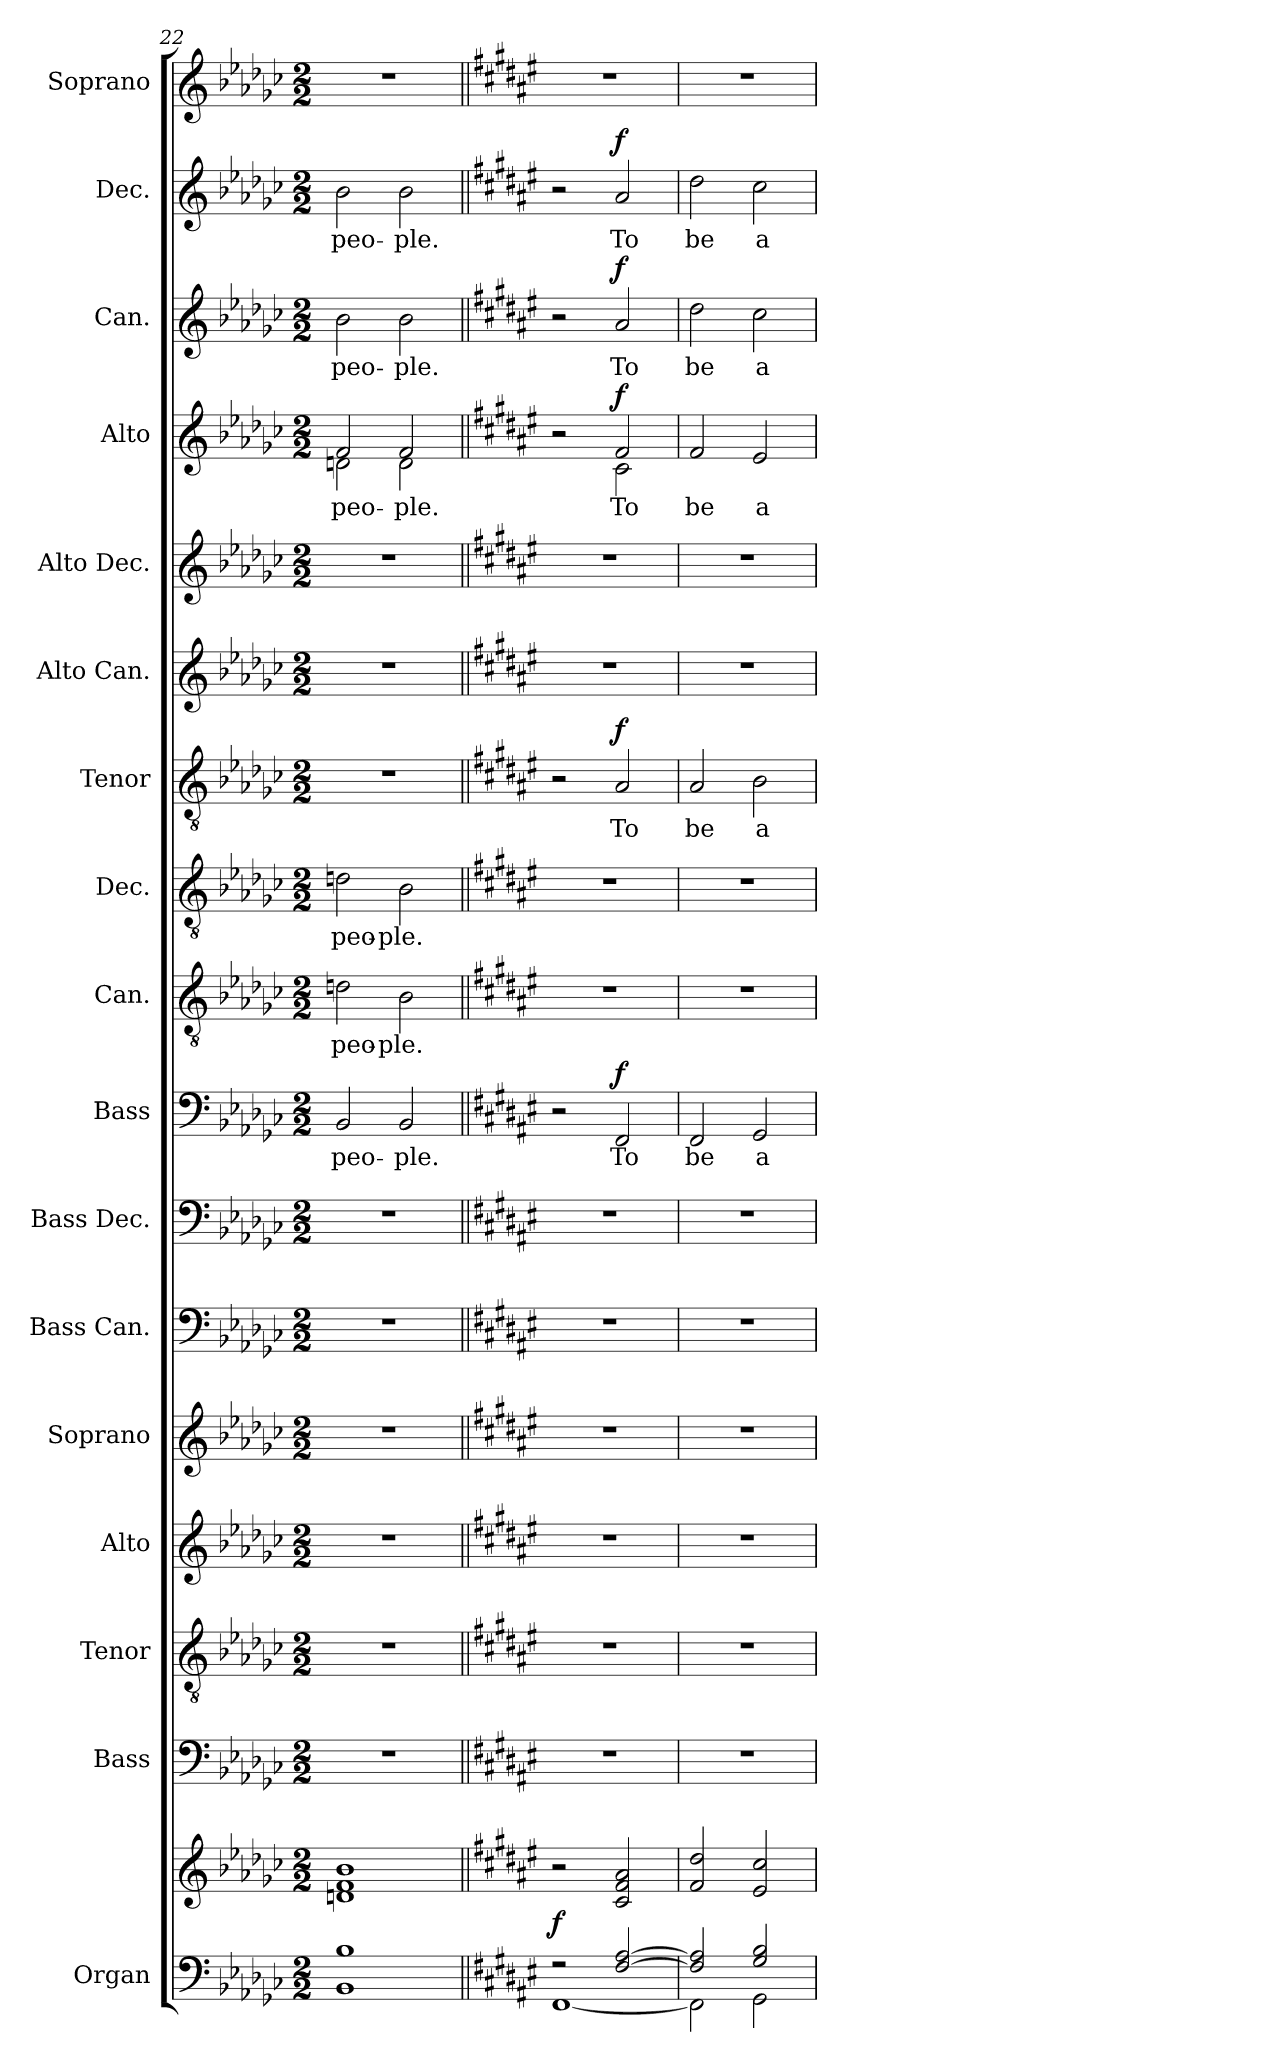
**kern	**kern	**dynam	**kern	**kern	**kern	**kern	**kern	**kern	**kern	**text	**dynam	**kern	**text	**kern	**text	**kern	**text	**dynam	**kern	**kern	**kern	**text	**dynam	**kern	**text	**dynam	**kern	**text	**dynam	**kern
*part17	*part17	*part17	*part16	*part15	*part14	*part13	*part12	*part11	*part10	*part10	*part10	*part9	*part9	*part8	*part8	*part7	*part7	*part7	*part6	*part5	*part4	*part4	*part4	*part3	*part3	*part3	*part2	*part2	*part2	*part1
*staff18	*staff17	*staff17/18	*staff16	*staff15	*staff14	*staff13	*staff12	*staff11	*staff10	*staff10	*staff10	*staff9	*staff9	*staff8	*staff8	*staff7	*staff7	*staff7	*staff6	*staff5	*staff4	*staff4	*staff4	*staff3	*staff3	*staff3	*staff2	*staff2	*staff2	*staff1
*I"Organ	*	*	*I"Bass	*I"Tenor	*I"Alto	*I"Soprano	*I"Bass Can.	*I"Bass Dec.	*I"Bass	*	*	*I"Can.	*	*I"Dec.	*	*I"Tenor	*	*	*I"Alto Can.	*I"Alto Dec.	*I"Alto	*	*	*I"Can.	*	*	*I"Dec.	*	*	*I"Soprano
*I'Org.	*	*	*I'B.	*I'T.	*I'A.	*I'S.	*I'B.   Can.	*I'Dec.	*I'B.	*	*	*	*	*I'Dec.	*	*I'T.	*	*	*I'A.   Can.	*I'Dec.	*I'A.	*	*	*	*	*	*I'Dec.	*	*	*I'S.
*clefF4	*clefG2	*	*clefF4	*clefGv2	*clefG2	*clefG2	*clefF4	*clefF4	*clefF4	*	*	*clefGv2	*	*clefGv2	*	*clefGv2	*	*	*clefG2	*clefG2	*clefG2	*	*	*clefG2	*	*	*clefG2	*	*	*clefG2
*	*	*	*	*ITrd7c12	*	*	*	*	*	*	*	*ITrd7c12	*	*ITrd7c12	*	*ITrd7c12	*	*	*	*	*	*	*	*	*	*	*	*	*	*
*k[b-e-a-d-g-c-]	*k[b-e-a-d-g-c-]	*	*k[b-e-a-d-g-c-]	*k[b-e-a-d-g-c-]	*k[b-e-a-d-g-c-]	*k[b-e-a-d-g-c-]	*k[b-e-a-d-g-c-]	*k[b-e-a-d-g-c-]	*k[b-e-a-d-g-c-]	*	*	*k[b-e-a-d-g-c-]	*	*k[b-e-a-d-g-c-]	*	*k[b-e-a-d-g-c-]	*	*	*k[b-e-a-d-g-c-]	*k[b-e-a-d-g-c-]	*k[b-e-a-d-g-c-]	*	*	*k[b-e-a-d-g-c-]	*	*	*k[b-e-a-d-g-c-]	*	*	*k[b-e-a-d-g-c-]
*G-:	*G-:	*	*G-:	*G-:	*G-:	*G-:	*G-:	*G-:	*G-:	*	*	*G-:	*	*G-:	*	*G-:	*	*	*G-:	*G-:	*G-:	*	*	*G-:	*	*	*G-:	*	*	*G-:
*M2/2	*M2/2	*	*M2/2	*M2/2	*M2/2	*M2/2	*M2/2	*M2/2	*M2/2	*	*	*M2/2	*	*M2/2	*	*M2/2	*	*	*M2/2	*M2/2	*M2/2	*	*	*M2/2	*	*	*M2/2	*	*	*M2/2
=22	=22	=22	=22	=22	=22	=22	=22	=22	=22	=22	=22	=22	=22	=22	=22	=22	=22	=22	=22	=22	=22	=22	=22	=22	=22	=22	=22	=22	=22	=22
*^	*	*	*	*	*	*	*	*	*	*	*	*	*	*	*	*	*	*	*	*	*	*	*	*	*	*	*	*	*	*
!	!	!	!	!	!	!	!	!	!	!	!LO:LY:b:color=#000000	!	!	!	!	!	!	!	!	!	!	!	!	!	!	!	!	!	!	!	!
!	!	!	!	!	!	!	!	!	!	!	!	!	!	!LO:LY:b:color=#000000	!	!	!	!	!	!	!	!	!	!	!	!	!	!	!	!	!
!	!	!	!	!	!	!	!	!	!	!	!	!	!	!	!	!LO:LY:b:color=#000000	!	!	!	!	!	!	!	!	!	!	!	!	!	!	!
!	!	!	!	!	!	!	!	!	!	!	!	!	!	!	!	!	!	!	!	!	!	!	!LO:LY:b:color=#000000	!	!	!	!	!	!	!	!
*	*	*	*	*	*	*	*	*	*	*	*	*	*	*	*	*	*	*	*	*	*	*^	*	*	*	*	*	*	*	*	*
!	!	!	!	!	!	!	!	!	!	!	!	!	!	!	!	!	!	!	!	!	!	!	!	!	!	!	!LO:LY:b:color=#000000	!	!	!	!	!
!	!	!	!	!	!	!	!	!	!	!	!	!	!	!	!	!	!	!	!	!	!	!	!	!	!	!	!	!	!	!LO:LY:b:color=#000000	!	!
1B-i	1BB-i	1dni 1fi 1b-i	.	1r	1r	1r	1r	1r	1r	2BB-i/	peo-	.	2Dni\	peo-	2Dni\	peo-	1r	.	.	1r	1r	2fi/	2dni\	peo-	.	2b-i\	peo-	.	2b-i\	peo-	.	1r
!	!	!	!	!	!	!	!	!	!	!	!LO:LY:b:color=#000000	!	!	!	!	!	!	!	!	!	!	!	!	!	!	!	!	!	!	!	!	!
!	!	!	!	!	!	!	!	!	!	!	!	!	!	!LO:LY:b:color=#000000	!	!	!	!	!	!	!	!	!	!	!	!	!	!	!	!	!	!
!	!	!	!	!	!	!	!	!	!	!	!	!	!	!	!	!LO:LY:b:color=#000000	!	!	!	!	!	!	!	!	!	!	!	!	!	!	!	!
!	!	!	!	!	!	!	!	!	!	!	!	!	!	!	!	!	!	!	!	!	!	!	!	!LO:LY:b:color=#000000	!	!	!	!	!	!	!	!
!	!	!	!	!	!	!	!	!	!	!	!	!	!	!	!	!	!	!	!	!	!	!	!	!	!	!	!LO:LY:b:color=#000000	!	!	!	!	!
!	!	!	!	!	!	!	!	!	!	!	!	!	!	!	!	!	!	!	!	!	!	!	!	!	!	!	!	!	!	!LO:LY:b:color=#000000	!	!
.	.	.	.	.	.	.	.	.	.	2BB-i/	-ple.	.	2BB-i\	-ple.	2BB-i\	-ple.	.	.	.	.	.	2fi/	2di\	-ple.	.	2b-i\	-ple.	.	2b-i\	-ple.	.	.
!!LO:PB:g=z
=23||	=23||	=23||	=23||	=23||	=23||	=23||	=23||	=23||	=23||	=23||	=23||	=23||	=23||	=23||	=23||	=23||	=23||	=23||	=23||	=23||	=23||	=23||	=23||	=23||	=23||	=23||	=23||	=23||	=23||	=23||	=23||	=23||
*k[f#c#g#d#a#e#]	*	*k[f#c#g#d#a#e#]	*	*k[f#c#g#d#a#e#]	*k[f#c#g#d#a#e#]	*k[f#c#g#d#a#e#]	*k[f#c#g#d#a#e#]	*k[f#c#g#d#a#e#]	*k[f#c#g#d#a#e#]	*k[f#c#g#d#a#e#]	*	*	*k[f#c#g#d#a#e#]	*	*k[f#c#g#d#a#e#]	*	*k[f#c#g#d#a#e#]	*	*	*k[f#c#g#d#a#e#]	*k[f#c#g#d#a#e#]	*k[f#c#g#d#a#e#]	*	*	*	*k[f#c#g#d#a#e#]	*	*	*k[f#c#g#d#a#e#]	*	*	*k[f#c#g#d#a#e#]
*F#:	*	*F#:	*	*F#:	*F#:	*F#:	*F#:	*F#:	*F#:	*F#:	*	*	*F#:	*	*F#:	*	*F#:	*	*	*F#:	*F#:	*F#:	*	*	*	*F#:	*	*	*F#:	*	*	*F#:
2r	[1FF#i	2r	f	1r	1r	1r	1r	1r	1r	2r	.	.	1r	.	1r	.	2r	.	.	1r	1r	2r	2ryy	.	.	2r	.	.	2r	.	.	1r
!	!	!	!	!	!	!	!	!	!	!	!LO:LY:b:color=#000000	!	!	!	!	!	!	!	!	!	!	!	!	!	!	!	!	!	!	!	!	!
!	!	!	!	!	!	!	!	!	!	!	!	!	!	!	!	!	!	!LO:LY:b:color=#000000	!	!	!	!	!	!	!	!	!	!	!	!	!	!
!	!	!	!	!	!	!	!	!	!	!	!	!	!	!	!	!	!	!	!	!	!	!	!	!LO:LY:b:color=#000000	!	!	!	!	!	!	!	!
!	!	!	!	!	!	!	!	!	!	!	!	!	!	!	!	!	!	!	!	!	!	!	!	!	!	!	!LO:LY:b:color=#000000	!	!	!	!	!
!	!	!	!	!	!	!	!	!	!	!	!	!	!	!	!	!	!	!	!	!	!	!	!	!	!	!	!	!	!	!LO:LY:b:color=#000000	!	!
[2F#i/ [2A#i	.	2c#i/ 2f#i 2a#i	.	.	.	.	.	.	.	2FF#i/	To	f	.	.	.	.	2AA#i/	To	f	.	.	2f#i/	2c#i\	To	f	2a#i/	To	f	2a#i/	To	f	.
*	*	*	*	*	*	*	*	*	*	*	*	*	*	*	*	*	*	*	*	*	*	*v	*v	*	*	*	*	*	*	*	*	*
=24	=24	=24	=24	=24	=24	=24	=24	=24	=24	=24	=24	=24	=24	=24	=24	=24	=24	=24	=24	=24	=24	=24	=24	=24	=24	=24	=24	=24	=24	=24	=24
*	*	*	*	*	*	*	*	*	*	*	*	*	*	*	*	*	*	*	*	*	*	*^	*	*	*	*	*	*	*	*	*
!	!	!	!	!	!	!	!	!	!	!	!LO:LY:b:color=#000000	!	!	!	!	!	!	!	!	!	!	!	!	!	!	!	!	!	!	!	!	!
*	*	*	*	*	*	*	*	*	*	*	*	*	*	*	*	*	*	*	*	*	*	*v	*v	*	*	*	*	*	*	*	*	*
*	*	*	*	*	*	*	*	*	*	*	*	*	*	*	*	*	*	*	*	*	*	*^	*	*	*	*	*	*	*	*	*
!	!	!	!	!	!	!	!	!	!	!	!	!	!	!	!	!	!	!LO:LY:b:color=#000000	!	!	!	!	!	!	!	!	!	!	!	!	!	!
*	*	*	*	*	*	*	*	*	*	*	*	*	*	*	*	*	*	*	*	*	*	*v	*v	*	*	*	*	*	*	*	*	*
*	*	*	*	*	*	*	*	*	*	*	*	*	*	*	*	*	*	*	*	*	*	*^	*	*	*	*	*	*	*	*	*
!	!	!	!	!	!	!	!	!	!	!	!	!	!	!	!	!	!	!	!	!	!	!	!	!LO:LY:b:color=#000000	!	!	!	!	!	!	!	!
*	*	*	*	*	*	*	*	*	*	*	*	*	*	*	*	*	*	*	*	*	*	*v	*v	*	*	*	*	*	*	*	*	*
*	*	*	*	*	*	*	*	*	*	*	*	*	*	*	*	*	*	*	*	*	*	*^	*	*	*	*	*	*	*	*	*
!	!	!	!	!	!	!	!	!	!	!	!	!	!	!	!	!	!	!	!	!	!	!	!	!	!	!	!LO:LY:b:color=#000000	!	!	!	!	!
*	*	*	*	*	*	*	*	*	*	*	*	*	*	*	*	*	*	*	*	*	*	*v	*v	*	*	*	*	*	*	*	*	*
*	*	*	*	*	*	*	*	*	*	*	*	*	*	*	*	*	*	*	*	*	*	*^	*	*	*	*	*	*	*	*	*
!	!	!	!	!	!	!	!	!	!	!	!	!	!	!	!	!	!	!	!	!	!	!	!	!	!	!	!	!	!	!LO:LY:b:color=#000000	!	!
*	*	*	*	*	*	*	*	*	*	*	*	*	*	*	*	*	*	*	*	*	*	*v	*v	*	*	*	*	*	*	*	*	*
2F#i/] 2A#i]	2FF#i\]	2f#i/ 2dd#i	.	1r	1r	1r	1r	1r	1r	2FF#i/	be	.	1r	.	1r	.	2AA#i/	be	.	1r	1r	2f#i/	be	.	2dd#i\	be	.	2dd#i\	be	.	1r
!	!	!	!	!	!	!	!	!	!	!	!LO:LY:b:color=#000000	!	!	!	!	!	!	!	!	!	!	!	!	!	!	!	!	!	!	!	!
!	!	!	!	!	!	!	!	!	!	!	!	!	!	!	!	!	!	!LO:LY:b:color=#000000	!	!	!	!	!	!	!	!	!	!	!	!	!
!	!	!	!	!	!	!	!	!	!	!	!	!	!	!	!	!	!	!	!	!	!	!	!LO:LY:b:color=#000000	!	!	!	!	!	!	!	!
!	!	!	!	!	!	!	!	!	!	!	!	!	!	!	!	!	!	!	!	!	!	!	!	!	!	!LO:LY:b:color=#000000	!	!	!	!	!
!	!	!	!	!	!	!	!	!	!	!	!	!	!	!	!	!	!	!	!	!	!	!	!	!	!	!	!	!	!LO:LY:b:color=#000000	!	!
2G#i/ 2Bi	2GG#i\	2e#i/ 2cc#i	.	.	.	.	.	.	.	2GG#i/	a	.	.	.	.	.	2BBi\	a	.	.	.	2e#i/	a	.	2cc#i\	a	.	2cc#i\	a	.	.
*v	*v	*	*	*	*	*	*	*	*	*	*	*	*	*	*	*	*	*	*	*	*	*	*	*	*	*	*	*	*	*	*
=	=	=	=	=	=	=	=	=	=	=	=	=	=	=	=	=	=	=	=	=	=	=	=	=	=	=	=	=	=	=
*-	*-	*-	*-	*-	*-	*-	*-	*-	*-	*-	*-	*-	*-	*-	*-	*-	*-	*-	*-	*-	*-	*-	*-	*-	*-	*-	*-	*-	*-	*-
